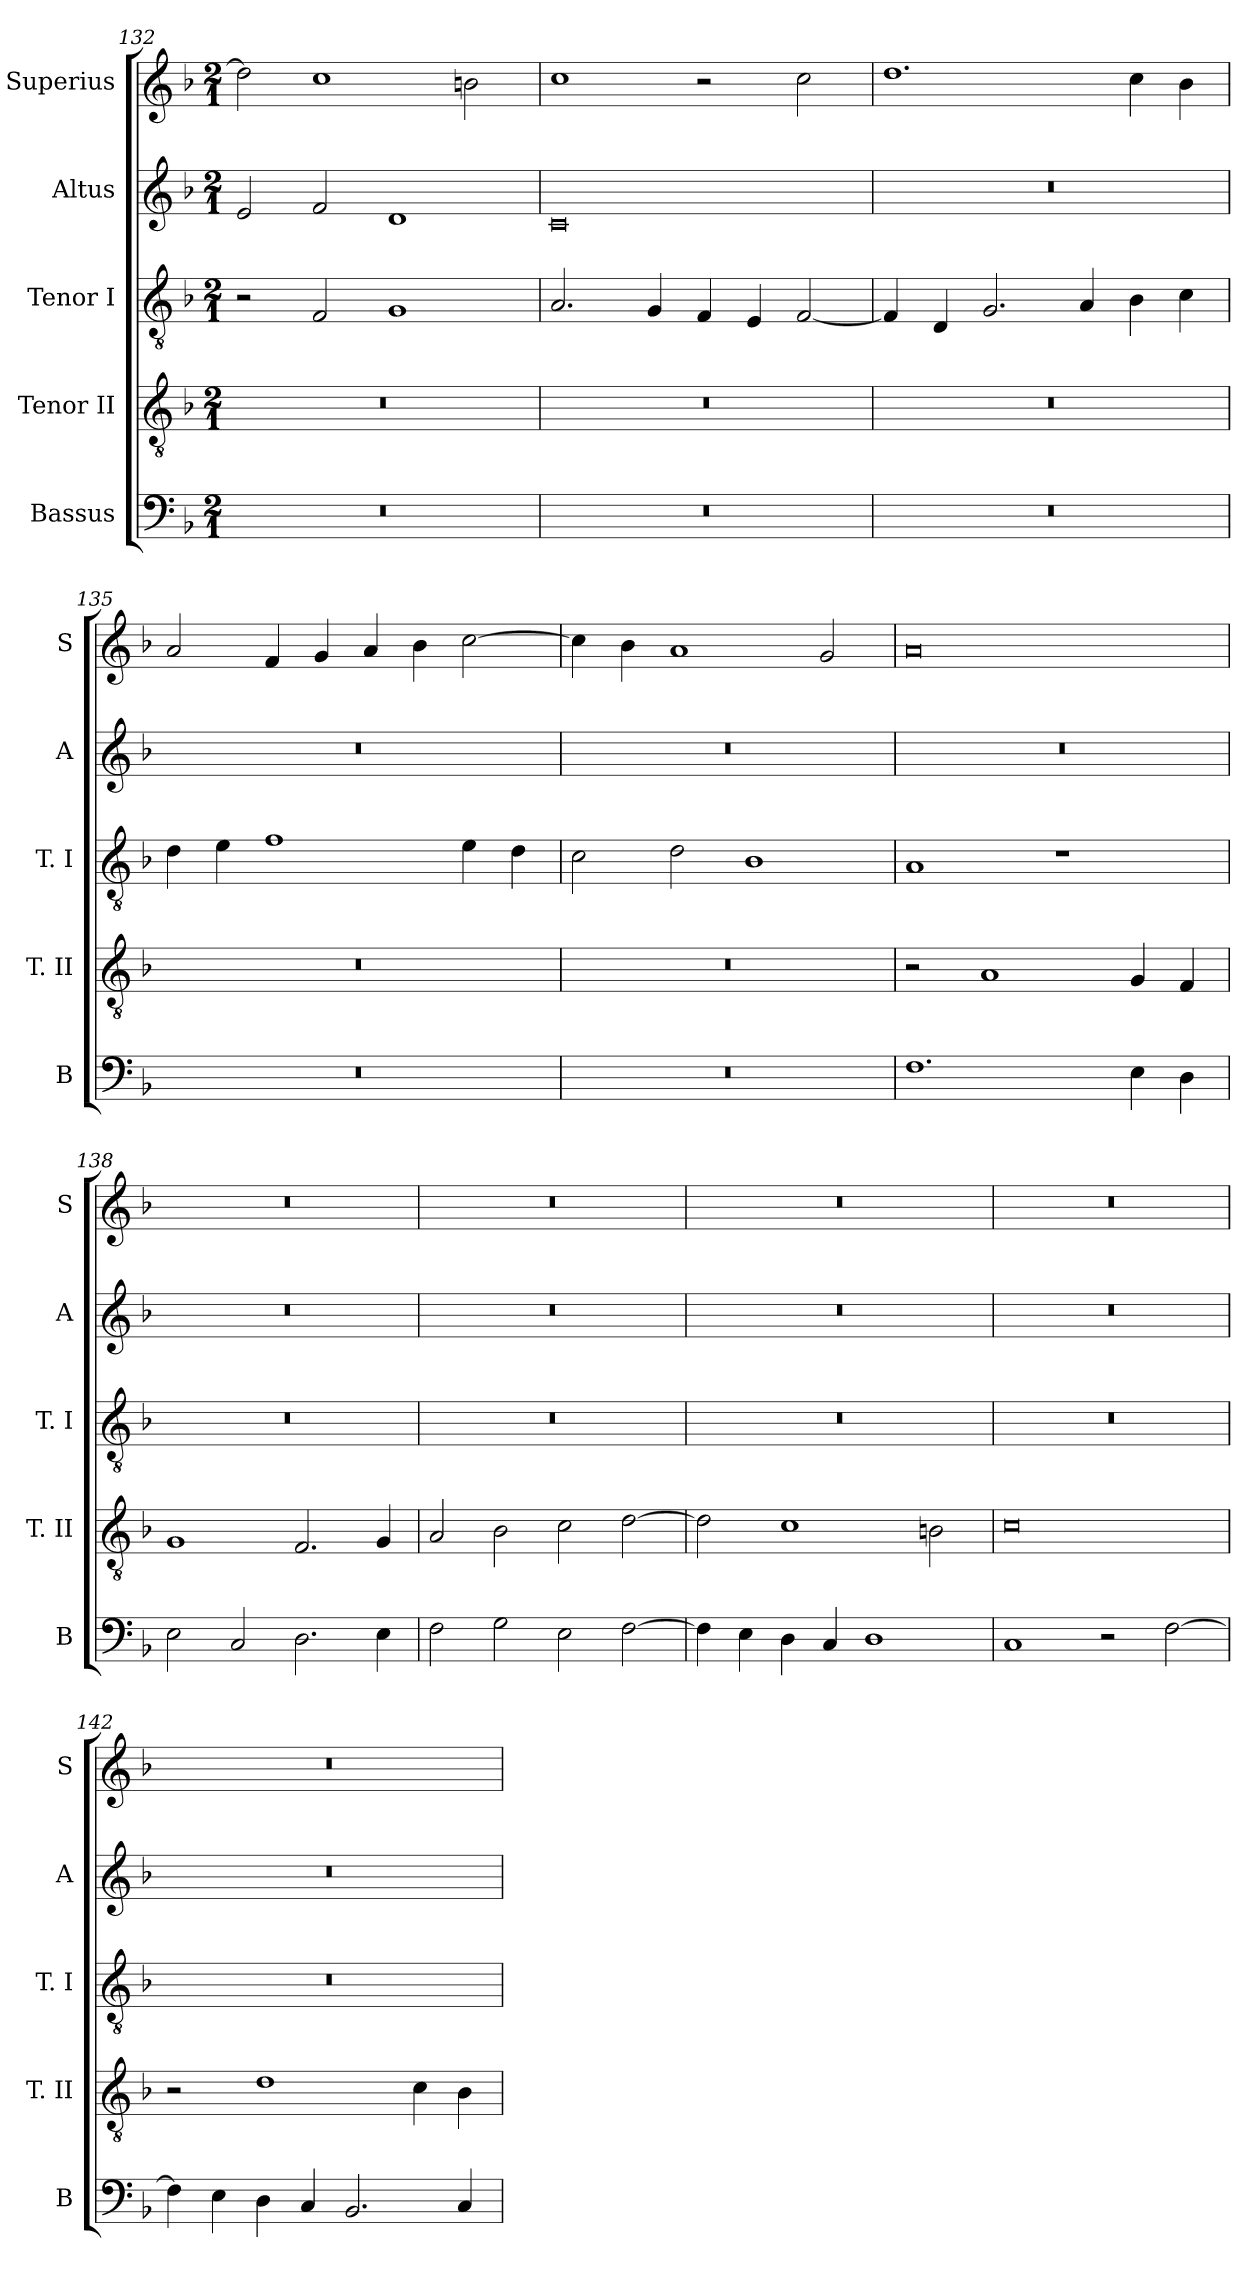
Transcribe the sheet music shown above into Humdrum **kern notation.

**kern	**kern	**kern	**kern	**kern
*part5	*part4	*part3	*part2	*part1
*staff5	*staff4	*staff3	*staff2	*staff1
*I"Bassus	*I"Tenor II	*I"Tenor I	*I"Altus	*I"Superius
*I'B	*I'T. II	*I'T. I	*I'A	*I'S
*clefF4	*clefGv2	*clefGv2	*clefG2	*clefG2
*k[b-]	*k[b-]	*k[b-]	*k[b-]	*k[b-]
*F:	*F:	*F:	*F:	*F:
*M2/1	*M2/1	*M2/1	*M2/1	*M2/1
=132	=132	=132	=132	=132
0r	0r	2r	2e	2dd]
.	.	2F	2f	1cc
.	.	1G	1d	.
.	.	.	.	2bn
=133	=133	=133	=133	=133
0r	0r	2.A	0c	1cc
.	.	4G	.	.
.	.	4F	.	2r
.	.	4E	.	.
.	.	[2F	.	2cc
=134	=134	=134	=134	=134
0r	0r	4F]	0r	1.dd
.	.	4D	.	.
.	.	2.G	.	.
.	.	4A	.	.
.	.	4B-	.	4cc
.	.	4c	.	4b-
=135	=135	=135	=135	=135
0r	0r	4d	0r	2a
.	.	4e	.	.
.	.	1f	.	4f
.	.	.	.	4g
.	.	.	.	4a
.	.	.	.	4b-
.	.	4e	.	[2cc
.	.	4d	.	.
=136	=136	=136	=136	=136
0r	0r	2c	0r	4cc]
.	.	.	.	4b-
.	.	2d	.	1a
.	.	1B-	.	.
.	.	.	.	2g
=137	=137	=137	=137	=137
1.F	2r	1A	0r	0a
.	1A	.	.	.
.	.	1r	.	.
4E	4G	.	.	.
4D	4F	.	.	.
=138	=138	=138	=138	=138
2E	1G	0r	0r	0r
2C	.	.	.	.
2.D	2.F	.	.	.
4E	4G	.	.	.
=139	=139	=139	=139	=139
2F	2A	0r	0r	0r
2G	2B-	.	.	.
2E	2c	.	.	.
[2F	[2d	.	.	.
=140	=140	=140	=140	=140
4F]	2d]	0r	0r	0r
4E	.	.	.	.
4D	1c	.	.	.
4C	.	.	.	.
1D	.	.	.	.
.	2Bn	.	.	.
=141	=141	=141	=141	=141
1C	0c	0r	0r	0r
2r	.	.	.	.
[2F	.	.	.	.
=142	=142	=142	=142	=142
4F]	2r	0r	0r	0r
4E	.	.	.	.
4D	1d	.	.	.
4C	.	.	.	.
2.BB-	.	.	.	.
.	4c	.	.	.
4C	4B-	.	.	.
=	=	=	=	=
*-	*-	*-	*-	*-
